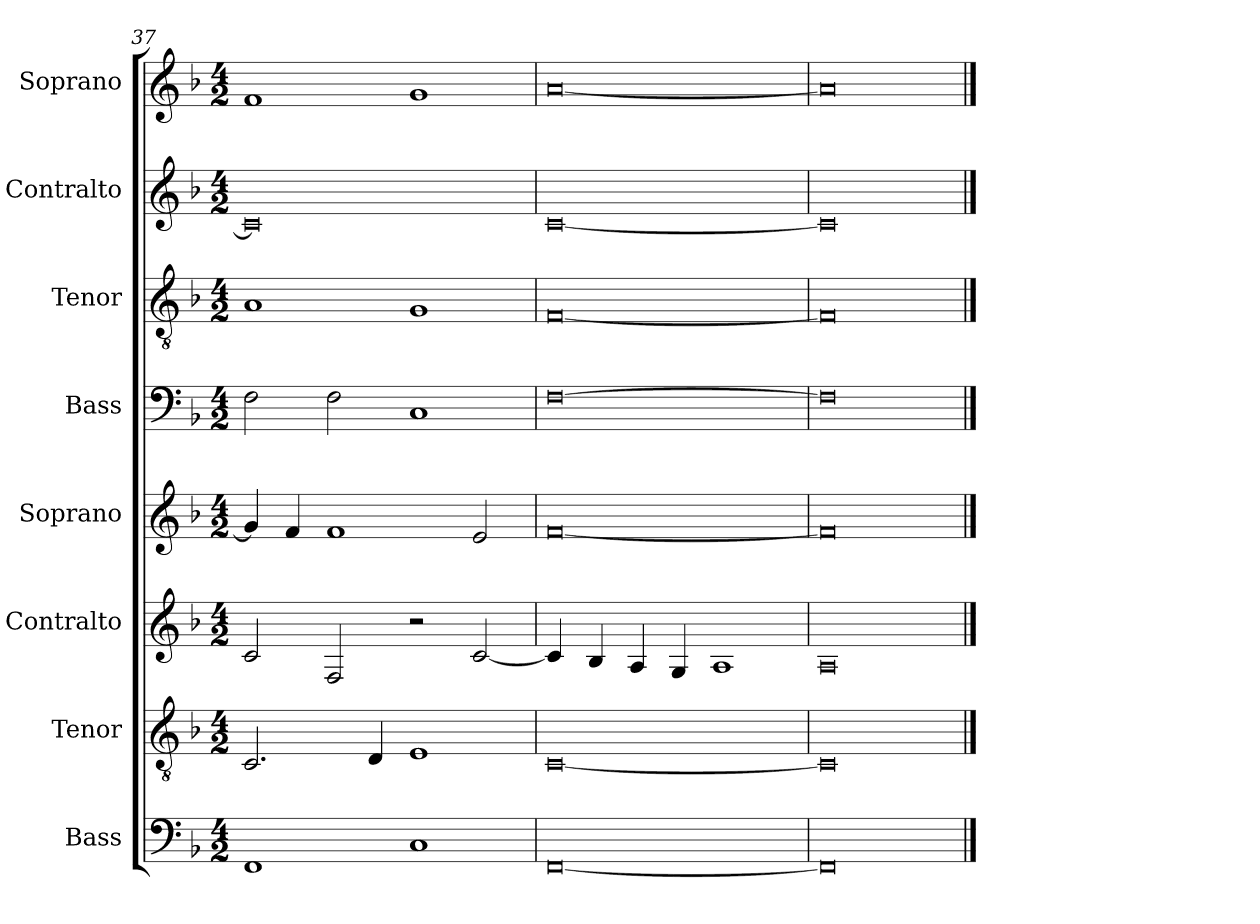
**kern	**kern	**kern	**kern	**kern	**kern	**kern	**kern
*part8	*part7	*part6	*part5	*part4	*part3	*part2	*part1
*staff8	*staff7	*staff6	*staff5	*staff4	*staff3	*staff2	*staff1
*I"Bass	*I"Tenor	*I"Contralto	*I"Soprano	*I"Bass	*I"Tenor	*I"Contralto	*I"Soprano
*I'B	*I'T	*I'A	*I'S	*I'B	*I'T	*I'A	*I'S
*clefF4	*clefGv2	*clefG2	*clefG2	*clefF4	*clefGv2	*clefG2	*clefG2
*k[b-]	*k[b-]	*k[b-]	*k[b-]	*k[b-]	*k[b-]	*k[b-]	*k[b-]
*F:ion	*F:ion	*F:ion	*F:ion	*F:ion	*F:ion	*F:ion	*F:ion
*M4/2	*M4/2	*M4/2	*M4/2	*M4/2	*M4/2	*M4/2	*M4/2
=37	=37	=37	=37	=37	=37	=37	=37
1FF	2.C	2c	4g]	2F	1A	0c]	1f
.	.	.	4f	.	.	.	.
.	.	2F	1f	2F	.	.	.
.	4D	.	.	.	.	.	.
1C	1E	2r	.	1C	1G	.	1g
.	.	[2c	2e	.	.	.	.
=38	=38	=38	=38	=38	=38	=38	=38
[0FF	[0C	4c]	[0f	[0F	[0F	[0c	[0a
.	.	4B-	.	.	.	.	.
.	.	4A	.	.	.	.	.
.	.	4G	.	.	.	.	.
.	.	1A	.	.	.	.	.
=39	=39	=39	=39	=39	=39	=39	=39
0FF]	0C]	0A	0f]	0F]	0F]	0c]	0a]
==	==	==	==	==	==	==	==
*-	*-	*-	*-	*-	*-	*-	*-
